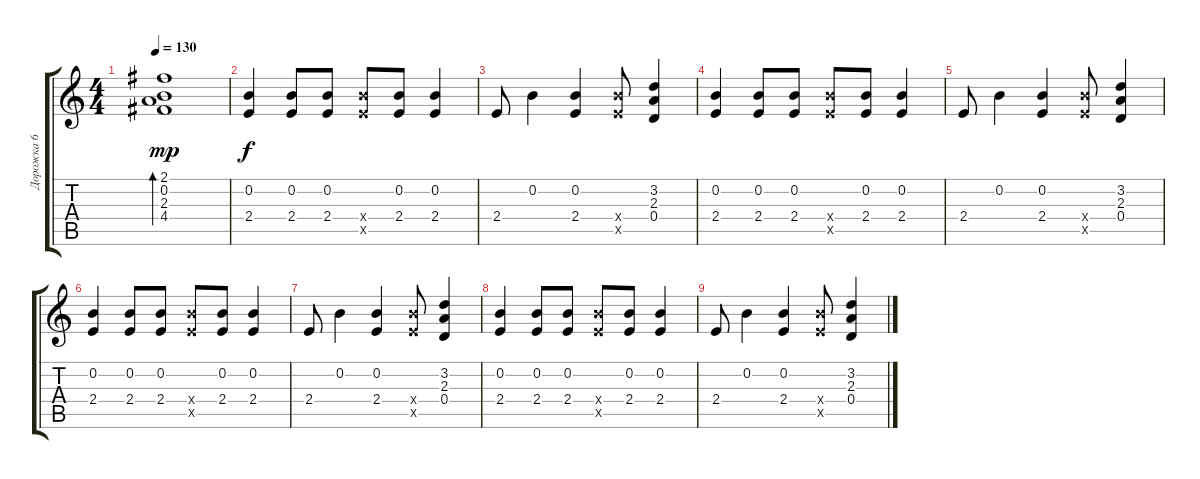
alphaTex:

\track ("Дорожка 6" "Дорожка 6") {instrument overdrivenguitar}
\staff {score tabs}
\tuning (E4 B3 G3 D3 A2 E2) {hide}
\ts (4 4)
\tempo 130
\clef g2
\ks c
(2.1 0.2 2.3 4.4).1{bd 480 dy mp} |
(0.2 2.4).4{dy f} (0.2 2.4).8 (0.2 2.4).8 (9.4{x} 7.5{x}).8 (0.2 2.4).8 (0.2 2.4).4 |
2.4.8 0.2.4 (0.2 2.4).4 (9.4{x} 7.5{x}).8 (3.2 2.3 0.4).4 |
(0.2 2.4).4 (0.2 2.4).8 (0.2 2.4).8 (9.4{x} 7.5{x}).8 (0.2 2.4).8 (0.2 2.4).4 |
2.4.8 0.2.4 (0.2 2.4).4 (9.4{x} 7.5{x}).8 (3.2 2.3 0.4).4 |
(0.2 2.4).4 (0.2 2.4).8 (0.2 2.4).8 (9.4{x} 7.5{x}).8 (0.2 2.4).8 (0.2 2.4).4 |
2.4.8 0.2.4 (0.2 2.4).4 (9.4{x} 7.5{x}).8 (3.2 2.3 0.4).4 |
(0.2 2.4).4 (0.2 2.4).8 (0.2 2.4).8 (9.4{x} 7.5{x}).8 (0.2 2.4).8 (0.2 2.4).4 |
2.4.8 0.2.4 (0.2 2.4).4 (9.4{x} 7.5{x}).8 (3.2 2.3 0.4).4
